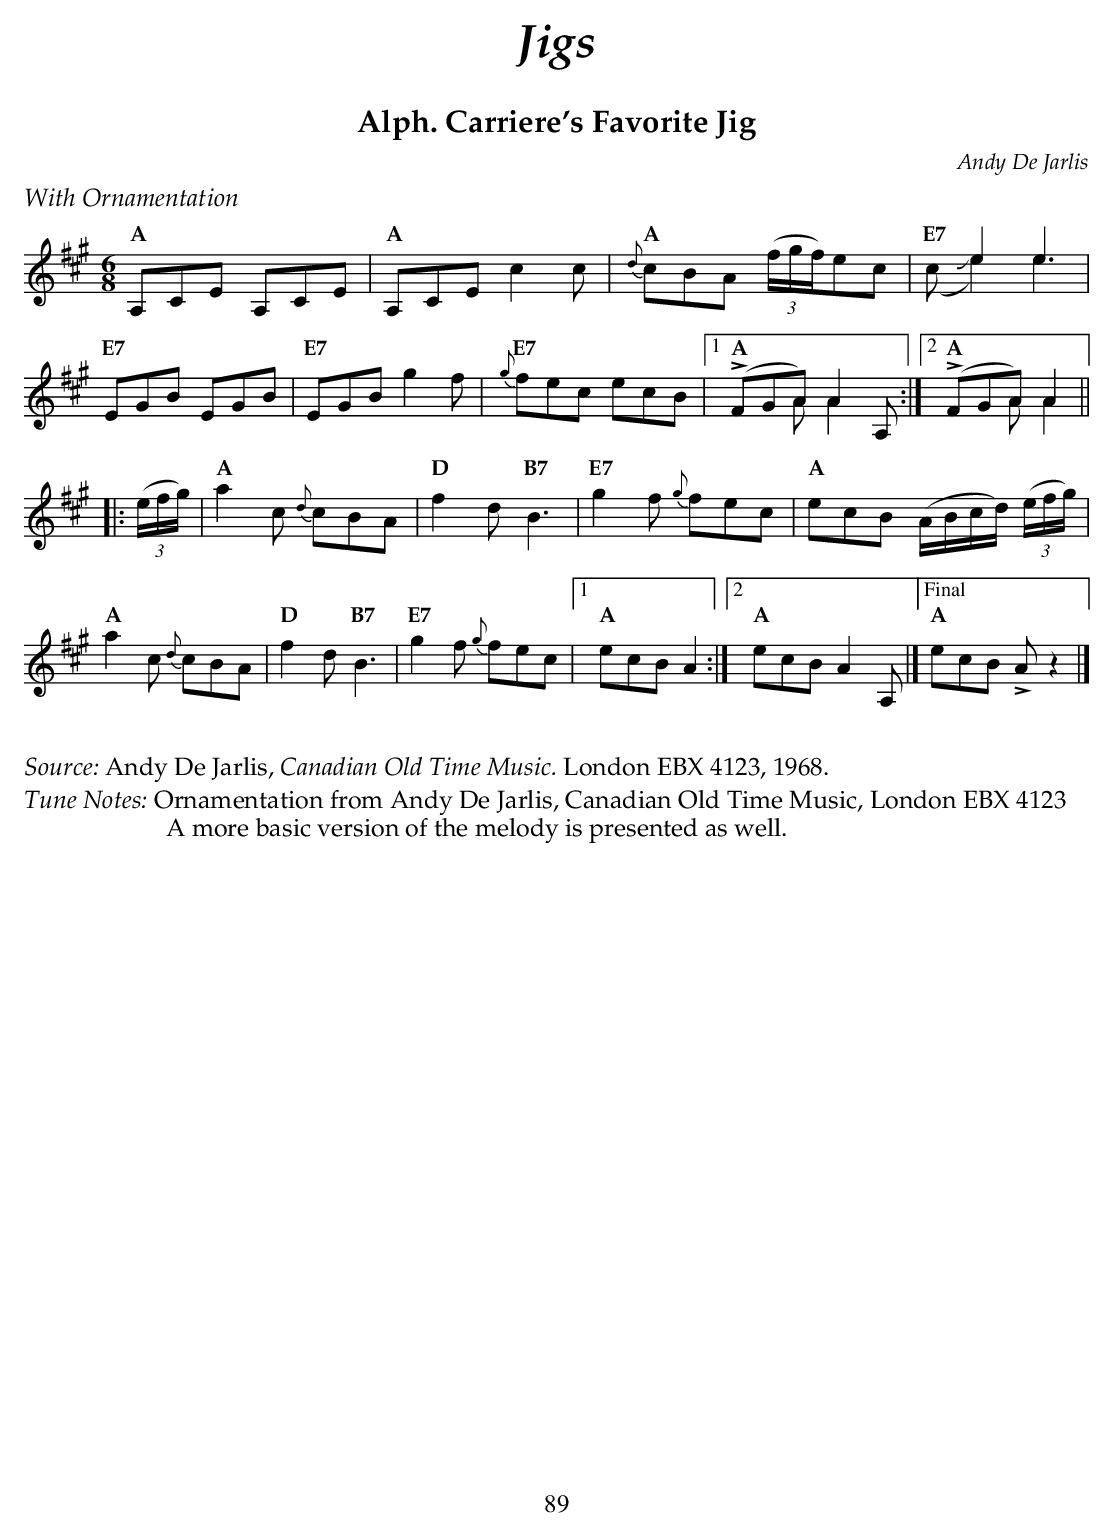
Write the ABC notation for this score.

X:1
T:Alph. Carriere's Favorite Jig
C:Andy De Jarlis
U:s = !slide!
U:t = !trill!
M:6/8
L:1/8
K:A
%%text $2With Ornamentation$0
   "A" A,CE A,CE | "A" A,CE c2 c | "A" {d}cBA ((3f/2g/2f/2)ec | "E7" (& xe2e3 & (cse2)e3 &) |
"E7" EGB EGB     | "E7" EGB g2f  | "E7" {g}fec ecB |1 "A" (& (!>!FGA) A2A, & x2A A2x &) :|2 "A" (& (!>!FGA) A2 & x2A A2 &) ||
|:(&x&((3e/2f/2g/2)&) |\
"A" a2 c {d}cBA | "D" f2 d "B7" B3 | "E7" g2 f {g}fec | "A" ecB (A/2B/2c/2d/2) ((3e/2f/2g/2) |
"A" a2 c {d}cBA | "D" f2 d "B7" B3 | "E7" g2 f {g}fec |1 "A" ecB A2 :|2 "A"ecB A2 A, |]["Final" "A" ecB !>!A z2 |]
